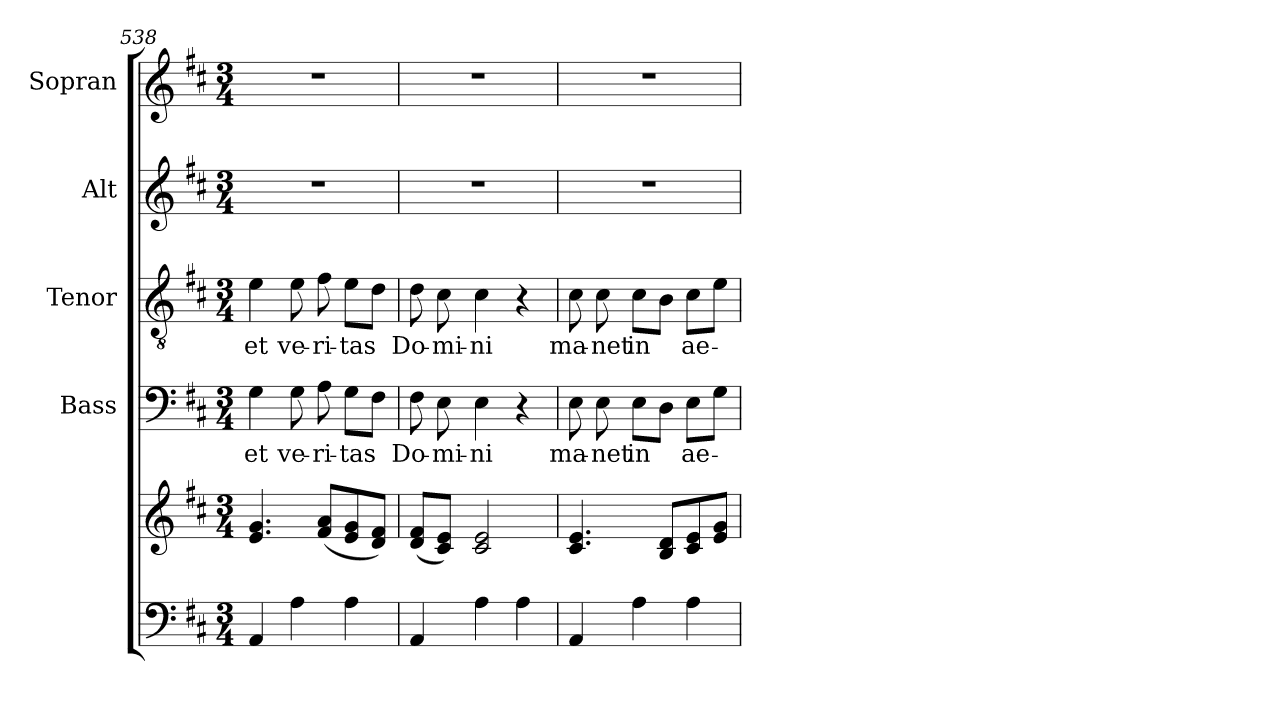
**kern	**kern	**kern	**text	**kern	**text	**kern	**kern
*part5	*part5	*part4	*part4	*part3	*part3	*part2	*part1
*staff6	*staff5	*staff4	*staff4	*staff3	*staff3	*staff2	*staff1
*	*	*I"Bass	*	*I"Tenor	*	*I"Alt	*I"Sopran
*	*	*I'B.	*	*I'T.	*	*I'A.	*I'S.
*clefF4	*clefG2	*clefF4	*	*clefGv2	*	*clefG2	*clefG2
*k[f#c#]	*k[f#c#]	*k[f#c#]	*	*k[f#c#]	*	*k[f#c#]	*k[f#c#]
*D:	*D:	*D:	*	*D:	*	*D:	*D:
*M3/4	*M3/4	*M3/4	*	*M3/4	*	*M3/4	*M3/4
=538	=538	=538	=538	=538	=538	=538	=538
!	!	!	!LO:LY:b	!	!LO:LY:b	!	!
4AA/	4.e/ 4.g/	4G\	et	4e\	et	2.r	2.r
!	!	!	!LO:LY:b	!	!LO:LY:b	!	!
4A\	.	8G\	ve-	8e\	ve-	.	.
!	!	!	!LO:LY:b	!	!LO:LY:b	!	!
.	(<8f#/ 8a/L	8A\	-ri-	8f#\	-ri-	.	.
!	!	!	!LO:LY:b	!	!LO:LY:b	!	!
4A\	8e/ 8g/	8G\L	-tas	8e\L	-tas	.	.
.	8d/ 8f#/J)	8F#\J	.	8d\J	.	.	.
=539	=539	=539	=539	=539	=539	=539	=539
!	!	!	!LO:LY:b	!	!LO:LY:b	!	!
4AA/	(<8d/ 8f#/L	8F#\	Do-	8d\	Do-	2.r	2.r
!	!	!	!LO:LY:b	!	!LO:LY:b	!	!
.	8c#/ 8e/J)	8E\	-mi-	8c#\	-mi-	.	.
!	!	!	!LO:LY:b	!	!LO:LY:b	!	!
4A\	2c#/ 2e/	4E\	-ni	4c#\	-ni	.	.
4A\	.	4r	.	4r	.	.	.
!!LO:LB:g=z
=540	=540	=540	=540	=540	=540	=540	=540
!	!	!	!LO:LY:b	!	!LO:LY:b	!	!
4AA/	4.c#/ 4.e/	8E\	ma-	8c#\	ma-	2.r	2.r
!	!	!	!LO:LY:b	!	!LO:LY:b	!	!
.	.	8E\	-net	8c#\	-net	.	.
!	!	!	!LO:LY:b	!	!LO:LY:b	!	!
4A\	.	8E\L	in	8c#\L	in	.	.
.	8B/ 8d/L	8D\J	.	8B\J	.	.	.
!	!	!	!LO:LY:b	!	!LO:LY:b	!	!
4A\	8c#/ 8e/	8E\L	ae-	8c#\L	ae-	.	.
.	8e/ 8g/J	8G\J	.	8e\J	.	.	.
=	=	=	=	=	=	=	=
*-	*-	*-	*-	*-	*-	*-	*-
